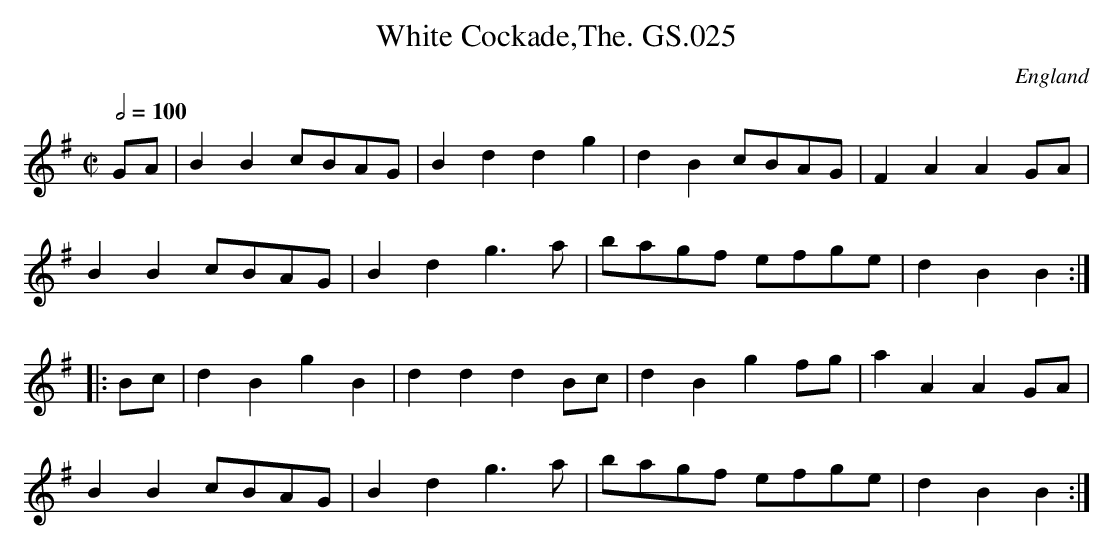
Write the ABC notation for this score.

X:1
T:White Cockade,The. GS.025
M:C|
L:1/8
Q:1/2=100
O:England
K:G major
GA | B2B2 cBAG | B2d2d2g2 | d2B2 cBAG | F2 A2A2 GA |!
B2B2 cBAG | B2d2g3a | bagf efge | d2 B2B2 :|!
|: Bc | d2B2g2B2 | d2d2d2 Bc | d2B2g2 fg | a2A2A2GA |!
B2B2 cBAG |B2d2g3a | bagf efge | d2 B2B2 :|
